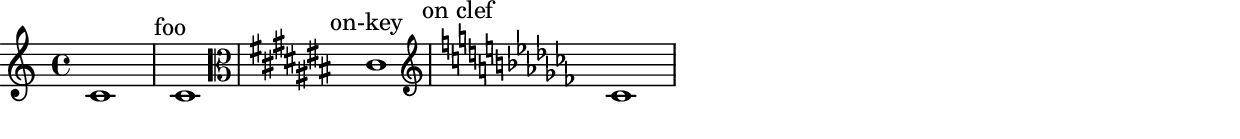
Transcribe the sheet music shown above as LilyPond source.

%% Generated by lilypond-book
%% Options: [exampleindent=10.16\mm,indent=0\mm,line-width=160\mm]
\include "lilypond-book-preamble.ly"


% ****************************************************************
% Start cut-&-pastable-section
% ****************************************************************

#(ly:set-option 'eps-box-padding 3.000000)



\paper {
  indent = 0\mm
  line-width = 160\mm
  % offset the left padding, also add 1mm as lilypond creates cropped
  % images with a little space on the right
  line-width = #(- line-width (* mm  3.000000) (* mm 1))
}

\layout {
  
}




% ****************************************************************
% ly snippet:
% ****************************************************************
\sourcefilename "/lilypond-2.23.82/input/regression/mark-align-staff-context.ly"
\sourcefileline 0
\version "2.23.14"

\header {
  texidoc = "Marks still align correctly if Mark_engraver is moved to
Staff context."
}

\layout {
  \context {
    \Staff
    \consists Text_mark_engraver
  }
  \context {
    \Score
    \remove Text_mark_engraver
  }
}

\relative {
  c'1 \textMark "foo"
  c1
  \key cis \major
  \clef alto
  \override Score.TextMark.break-align-symbols = #'(key-signature)
  \textMark "on-key"
  cis
  \key ces \major
  \override Score.TextMark.break-align-symbols = #'(clef)
  \clef treble
  \textMark "on clef"
  ces
}



% ****************************************************************
% end ly snippet
% ****************************************************************
